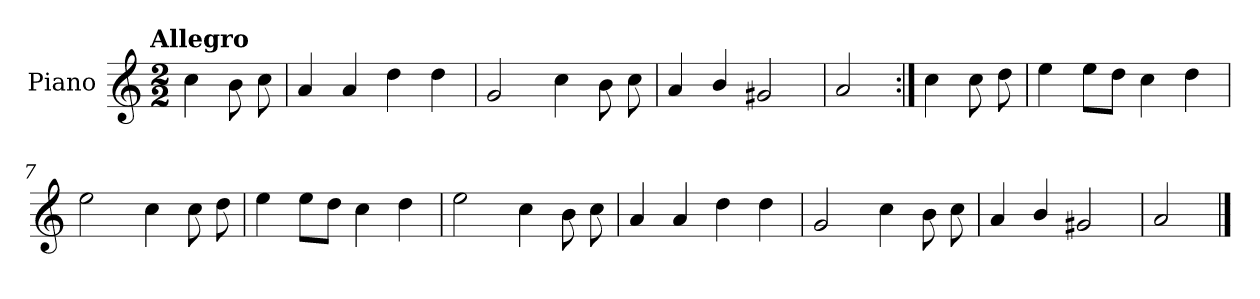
**kern
*part1
*staff1
*I"Piano
*I'Pno.
*clefG2
*k[]
!!LO:TX:omd:t=Allegro
*M2/2
*MM144
=
4cc\
8b\
8cc\
=1
4a/
4a/
4dd\
4dd\
=2
2g/
4cc\
8b\
8cc\
=3
4a/
4b/
2g#X/
!!LO:LB:g=z
=4
2a/
=5:|!
4cc\
8cc\
8dd\
=6
4ee\
8ee\L
8dd\J
4cc\
4dd\
=7
2ee\
4cc\
8cc\
8dd\
=8
4ee\
8ee\L
8dd\J
4cc\
4dd\
!!LO:LB:g=z
=9
2ee\
4cc\
8b\
8cc\
=10
4a/
4a/
4dd\
4dd\
=11
2g/
4cc\
8b\
8cc\
=12
4a/
4b/
2g#X/
=13
2a/
==
*-
